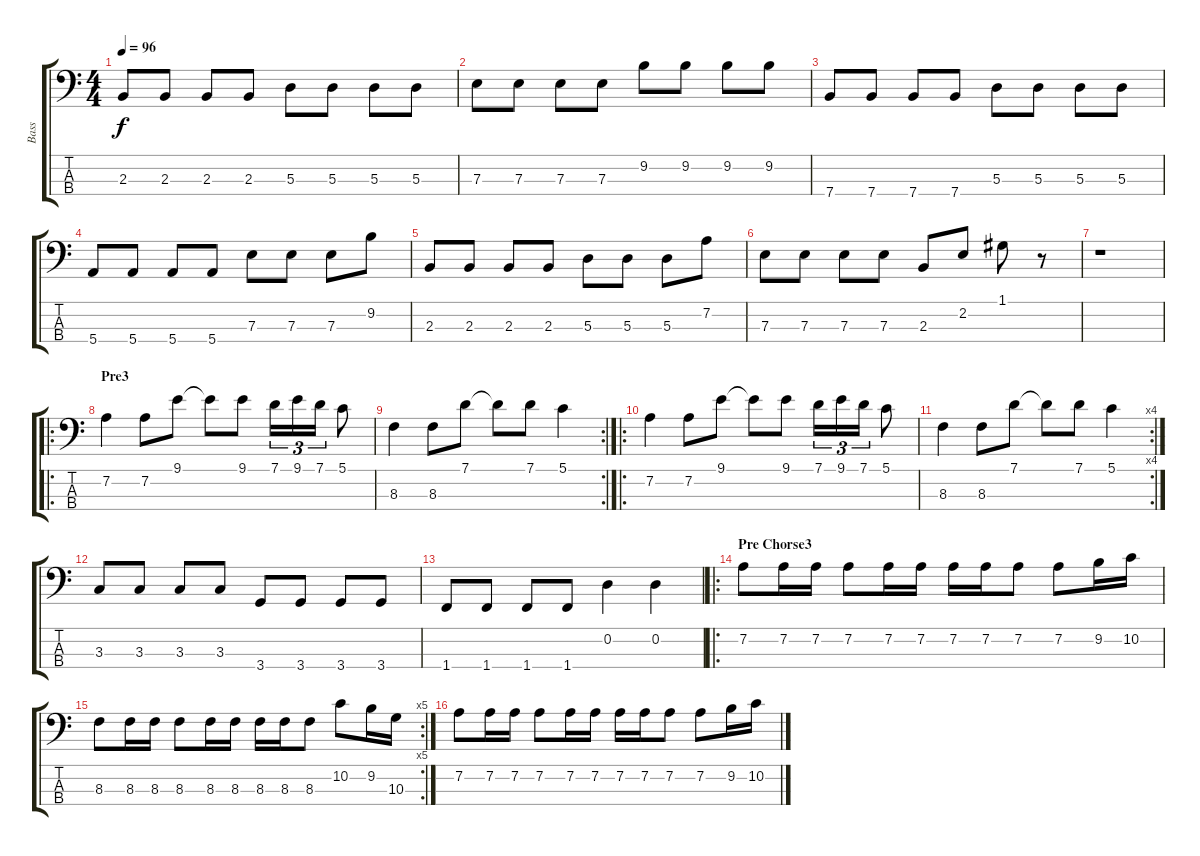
\track ("Bass" "Bass") {instrument electricbassfinger}
\staff {score tabs}
\tuning (G2 D2 A1 E1) {hide}
\ts (4 4)
\tempo 96
\clef f4
\ks c
2.3.8{dy f} 2.3.8 2.3.8 2.3.8 5.3.8 5.3.8 5.3.8 5.3.8 |
7.3.8 7.3.8 7.3.8 7.3.8 9.2.8 9.2.8 9.2.8 9.2.8 |
7.4.8 7.4.8 7.4.8 7.4.8 5.3.8 5.3.8 5.3.8 5.3.8 |
5.4.8 5.4.8 5.4.8 5.4.8 7.3.8 7.3.8 7.3.8 9.2.8 |
2.3.8 2.3.8 2.3.8 2.3.8 5.3.8 5.3.8 5.3.8 7.2.8 |
7.3.8 7.3.8 7.3.8 7.3.8 2.3.8 2.2.8 1.1.8 r.8 |
r.1 |
\ro
\section ("" "Pre3")
7.2.4 7.2.8 9.1.8 9.1{t}.8 9.1.8 7.1.16{tu (3 2)} 9.1.16{tu (3 2)} 7.1.16{tu (3 2)} 5.1.8 |
\rc 2
8.3.4 8.3.8 7.1.8 7.1{t}.8 7.1.8 5.1.4 |
\ro
7.2.4 7.2.8 9.1.8 9.1{t}.8 9.1.8 7.1.16{tu (3 2)} 9.1.16{tu (3 2)} 7.1.16{tu (3 2)} 5.1.8 |
\rc 4
8.3.4 8.3.8 7.1.8 7.1{t}.8 7.1.8 5.1.4 |
3.3.8 3.3.8 3.3.8 3.3.8 3.4.8 3.4.8 3.4.8 3.4.8 |
1.4.8 1.4.8 1.4.8 1.4.8 0.2.4 0.2.4 |
\ro
\section ("" "Pre Chorse3")
7.2.8 7.2.16 7.2.16 7.2.8 7.2.16 7.2.16 7.2.16 7.2.16 7.2.8 7.2.8 9.2.16 10.2.16 |
\rc 5
8.3.8 8.3.16 8.3.16 8.3.8 8.3.16 8.3.16 8.3.16 8.3.16 8.3.8 10.2.8 9.2.16 10.3.16 |
7.2.8 7.2.16 7.2.16 7.2.8 7.2.16 7.2.16 7.2.16 7.2.16 7.2.8 7.2.8 9.2.16 10.2.16
